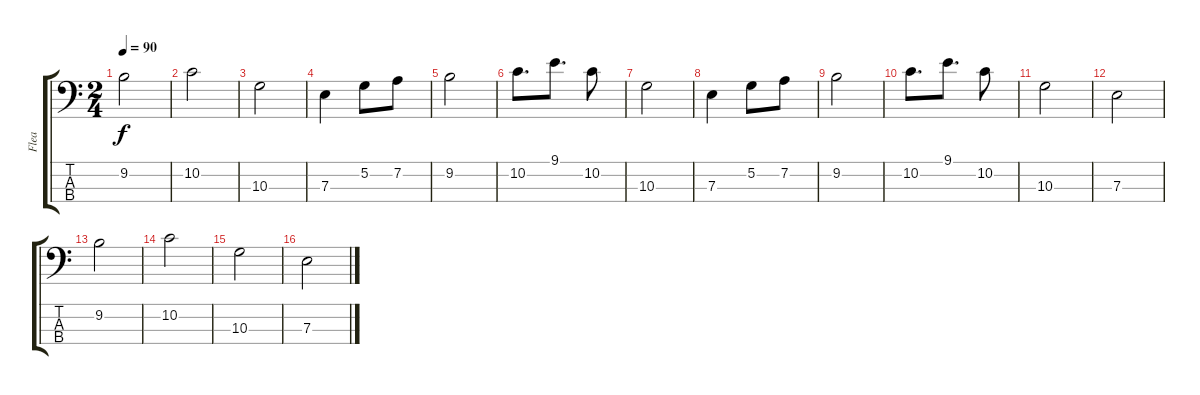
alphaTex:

\track ("Flea" "Flea") {instrument electricbassfinger}
\staff {score tabs}
\tuning (G2 D2 A1 E1) {hide}
\ts (2 4)
\tempo 90
\clef f4
\ks c
9.2.2{dy f} |
10.2.2 |
10.3.2 |
7.3.4 5.2.8 7.2.8 |
9.2.2 |
10.2.8{d} 9.1.8{d} 10.2.8 |
10.3.2 |
7.3.4 5.2.8 7.2.8 |
9.2.2 |
10.2.8{d} 9.1.8{d} 10.2.8 |
10.3.2 |
7.3.2 |
9.2.2 |
10.2.2 |
10.3.2 |
7.3.2
